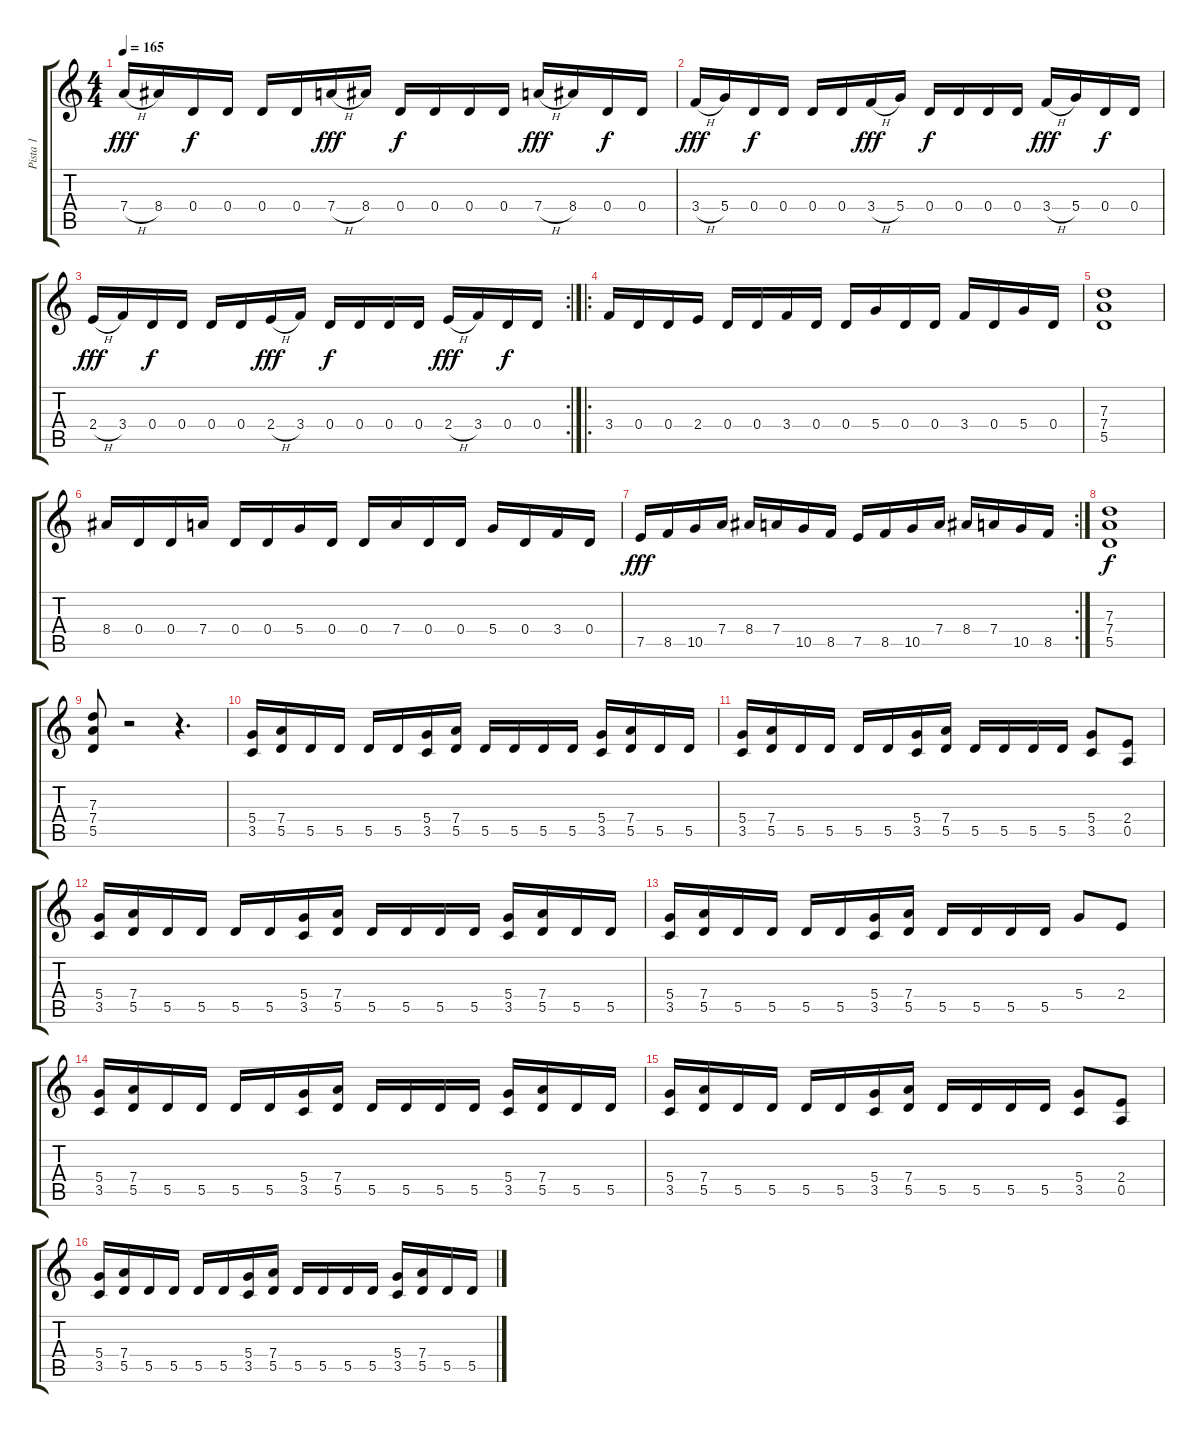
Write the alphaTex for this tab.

\track ("Pista 1" "Pista 1") {instrument distortionguitar}
\staff {score tabs}
\tuning (E4 B3 G3 D3 A2 E2) {hide}
\ts (4 4)
\tempo 165
\clef g2
\ks c
7.4{h}.16{dy fff} 8.4.16 0.4.16{dy f} 0.4.16 0.4.16 0.4.16 7.4{h}.16{dy fff} 8.4.16 0.4.16{dy f} 0.4.16 0.4.16 0.4.16 7.4{h}.16{dy fff} 8.4.16 0.4.16{dy f} 0.4.16 |
3.4{h}.16{dy fff} 5.4.16 0.4.16{dy f} 0.4.16 0.4.16 0.4.16 3.4{h}.16{dy fff} 5.4.16 0.4.16{dy f} 0.4.16 0.4.16 0.4.16 3.4{h}.16{dy fff} 5.4.16 0.4.16{dy f} 0.4.16 |
\rc 2
2.4{h}.16{dy fff} 3.4.16 0.4.16{dy f} 0.4.16 0.4.16 0.4.16 2.4{h}.16{dy fff} 3.4.16 0.4.16{dy f} 0.4.16 0.4.16 0.4.16 2.4{h}.16{dy fff} 3.4.16 0.4.16{dy f} 0.4.16 |
\ro
3.4.16 0.4.16 0.4.16 2.4.16 0.4.16 0.4.16 3.4.16 0.4.16 0.4.16 5.4.16 0.4.16 0.4.16 3.4.16 0.4.16 5.4.16 0.4.16 |
(7.3 7.4 5.5).1 |
8.4.16 0.4.16 0.4.16 7.4.16 0.4.16 0.4.16 5.4.16 0.4.16 0.4.16 7.4.16 0.4.16 0.4.16 5.4.16 0.4.16 3.4.16 0.4.16 |
\rc 2
7.5.16{dy fff} 8.5.16 10.5.16 7.4.16 8.4.16 7.4.16 10.5.16 8.5.16 7.5.16 8.5.16 10.5.16 7.4.16 8.4.16 7.4.16 10.5.16 8.5.16 |
(7.3 7.4 5.5).1{dy f} |
(7.3 7.4 5.5).8 r.2 r.4{d} |
(5.4 3.5).16 (7.4 5.5).16 5.5.16 5.5.16 5.5.16 5.5.16 (5.4 3.5).16 (7.4 5.5).16 5.5.16 5.5.16 5.5.16 5.5.16 (5.4 3.5).16 (7.4 5.5).16 5.5.16 5.5.16 |
(5.4 3.5).16 (7.4 5.5).16 5.5.16 5.5.16 5.5.16 5.5.16 (5.4 3.5).16 (7.4 5.5).16 5.5.16 5.5.16 5.5.16 5.5.16 (5.4 3.5).8 (2.4 0.5).8 |
(5.4 3.5).16 (7.4 5.5).16 5.5.16 5.5.16 5.5.16 5.5.16 (5.4 3.5).16 (7.4 5.5).16 5.5.16 5.5.16 5.5.16 5.5.16 (5.4 3.5).16 (7.4 5.5).16 5.5.16 5.5.16 |
(5.4 3.5).16 (7.4 5.5).16 5.5.16 5.5.16 5.5.16 5.5.16 (5.4 3.5).16 (7.4 5.5).16 5.5.16 5.5.16 5.5.16 5.5.16 5.4.8 2.4.8 |
(5.4 3.5).16 (7.4 5.5).16 5.5.16 5.5.16 5.5.16 5.5.16 (5.4 3.5).16 (7.4 5.5).16 5.5.16 5.5.16 5.5.16 5.5.16 (5.4 3.5).16 (7.4 5.5).16 5.5.16 5.5.16 |
(5.4 3.5).16 (7.4 5.5).16 5.5.16 5.5.16 5.5.16 5.5.16 (5.4 3.5).16 (7.4 5.5).16 5.5.16 5.5.16 5.5.16 5.5.16 (5.4 3.5).8 (2.4 0.5).8 |
(5.4 3.5).16 (7.4 5.5).16 5.5.16 5.5.16 5.5.16 5.5.16 (5.4 3.5).16 (7.4 5.5).16 5.5.16 5.5.16 5.5.16 5.5.16 (5.4 3.5).16 (7.4 5.5).16 5.5.16 5.5.16
